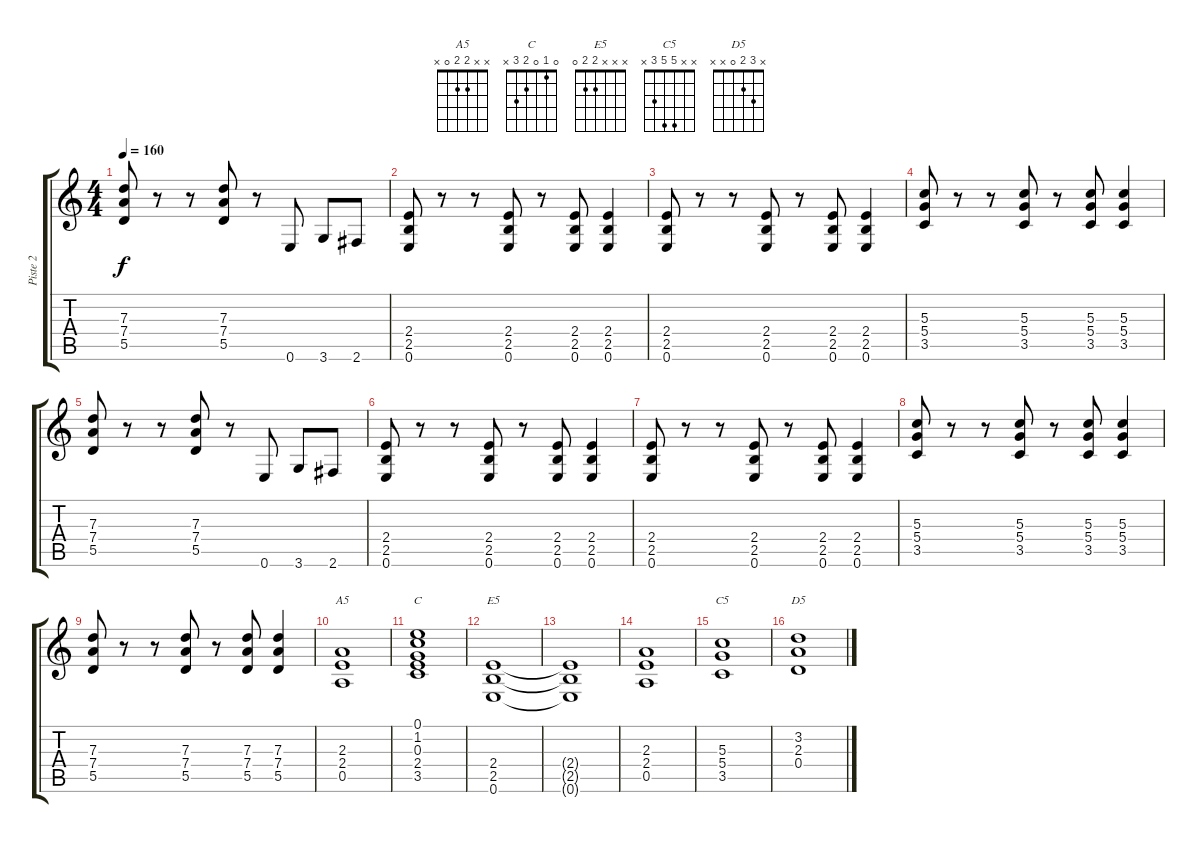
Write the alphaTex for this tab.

\track ("Piste 2" "Piste 2") {instrument distortionguitar}
\staff {score tabs}
\tuning (E4 B3 G3 D3 A2 E2) {hide}
\chord ("A5" x x 2 2 0 x)
\chord ("C" 0 1 0 2 3 x)
\chord ("E5" x x x 2 2 0)
\chord ("C5" x x 5 5 3 x)
\chord ("D5" x 3 2 0 x x)
\ts (4 4)
\tempo 160
\clef g2
\ks c
(7.3 7.4 5.5).8{dy f} r.8 r.8 (7.3 7.4 5.5).8 r.8 0.6.8 3.6.8 2.6.8 |
(2.4 2.5 0.6).8 r.8 r.8 (2.4 2.5 0.6).8 r.8 (2.4 2.5 0.6).8 (2.4 2.5 0.6).4 |
(2.4 2.5 0.6).8 r.8 r.8 (2.4 2.5 0.6).8 r.8 (2.4 2.5 0.6).8 (2.4 2.5 0.6).4 |
(5.3 5.4 3.5).8 r.8 r.8 (5.3 5.4 3.5).8 r.8 (5.3 5.4 3.5).8 (5.3 5.4 3.5).4 |
(7.3 7.4 5.5).8 r.8 r.8 (7.3 7.4 5.5).8 r.8 0.6.8 3.6.8 2.6.8 |
(2.4 2.5 0.6).8 r.8 r.8 (2.4 2.5 0.6).8 r.8 (2.4 2.5 0.6).8 (2.4 2.5 0.6).4 |
(2.4 2.5 0.6).8 r.8 r.8 (2.4 2.5 0.6).8 r.8 (2.4 2.5 0.6).8 (2.4 2.5 0.6).4 |
(5.3 5.4 3.5).8 r.8 r.8 (5.3 5.4 3.5).8 r.8 (5.3 5.4 3.5).8 (5.3 5.4 3.5).4 |
(7.3 7.4 5.5).8 r.8 r.8 (7.3 7.4 5.5).8 r.8 (7.3 7.4 5.5).8 (7.3 7.4 5.5).4 |
(2.3 2.4 0.5).1{ch "A5"} |
(0.1 1.2 0.3 2.4 3.5).1{ch "C"} |
(2.4 2.5 0.6).1{ch "E5"} |
(2.4{t} 2.5{t} 0.6{t}).1 |
(2.3 2.4 0.5).1 |
(5.3 5.4 3.5).1{ch "C5"} |
(3.2 2.3 0.4).1{ch "D5"}
